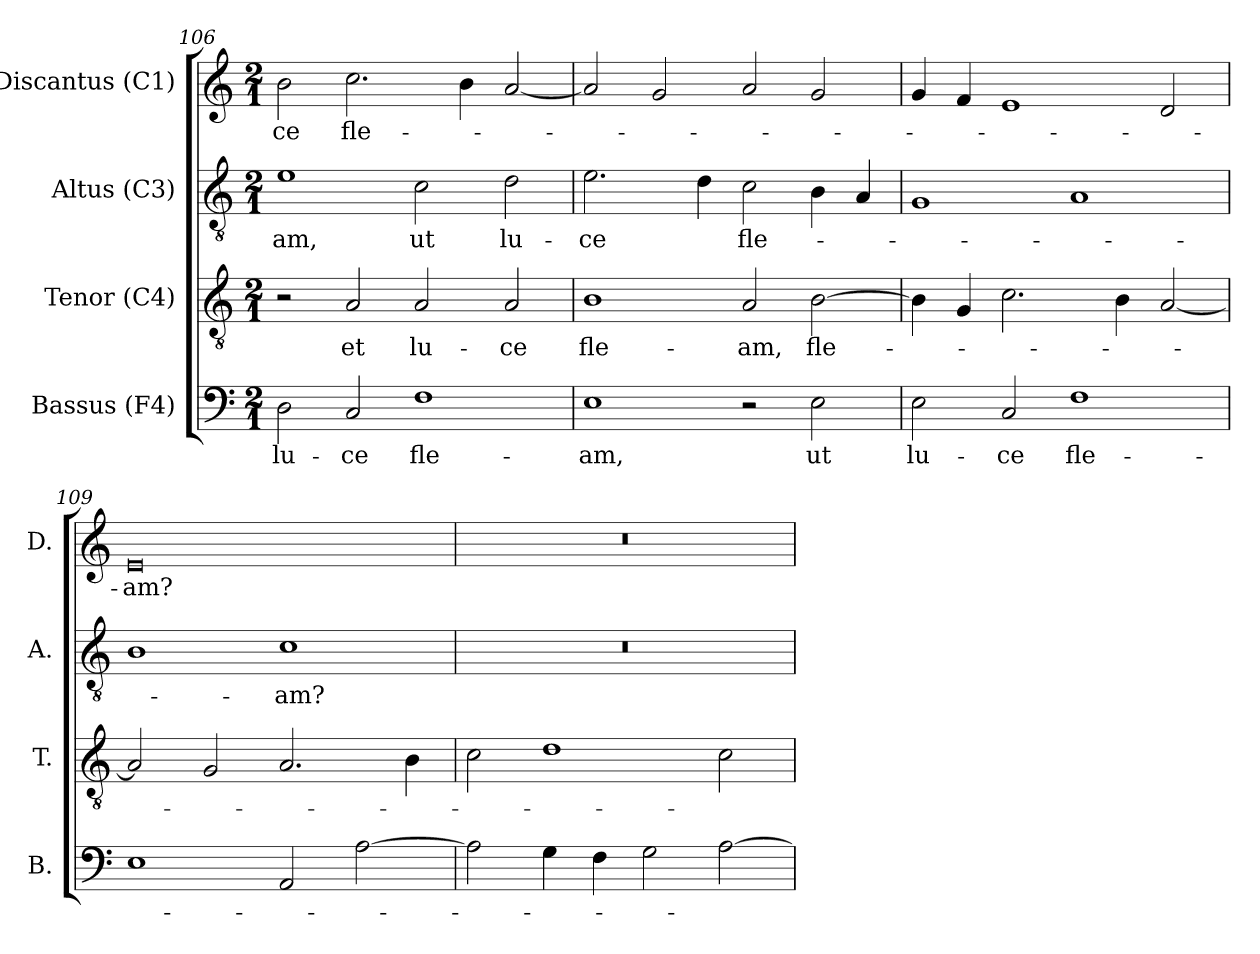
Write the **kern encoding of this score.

**kern	**text	**kern	**text	**kern	**text	**kern	**text
*part4	*part4	*part3	*part3	*part2	*part2	*part1	*part1
*staff4	*staff4	*staff3	*staff3	*staff2	*staff2	*staff1	*staff1
*I"Bassus (F4)	*	*I"Tenor (C4)	*	*I"Altus (C3)	*	*I"Discantus (C1)	*
*I'B.	*	*I'T.	*	*I'A.	*	*I'D.	*
*clefF4	*	*clefGv2	*	*clefGv2	*	*clefG2	*
*	*	*ITrd7c12	*	*ITrd7c12	*	*	*
*k[]	*	*k[]	*	*k[]	*	*k[]	*
*C:	*	*C:	*	*C:	*	*C:	*
*M2/1	*	*M2/1	*	*M2/1	*	*M2/1	*
=106	=106	=106	=106	=106	=106	=106	=106
!	!LO:LY:b:color=#000000	!	!	!	!	!	!
!	!	!	!	!	!LO:LY:b:color=#000000	!	!
!	!	!	!	!	!	!	!LO:LY:b:color=#000000
2Di\	lu-	2r	.	1Ei	-am,	2bi\	-ce
!	!LO:LY:b:color=#000000	!	!	!	!	!	!
!	!	!	!LO:LY:b:color=#000000	!	!	!	!
!	!	!	!	!	!	!	!LO:LY:b:color=#000000
2Ci/	-ce	2AAi/	et	.	.	2.cci\	fle-
!	!LO:LY:b:color=#000000	!	!	!	!	!	!
!	!	!	!LO:LY:b:color=#000000	!	!	!	!
!	!	!	!	!	!LO:LY:b:color=#000000	!	!
1Fi	fle-	2AAi/	lu-	2Ci\	ut	.	.
.	.	.	.	.	.	4bi\	.
!	!	!	!LO:LY:b:color=#000000	!	!	!	!
!	!	!	!	!	!LO:LY:b:color=#000000	!	!
.	.	2AAi/	-ce	2Di\	lu-	[2ai/	.
=107	=107	=107	=107	=107	=107	=107	=107
!	!LO:LY:b:color=#000000	!	!	!	!	!	!
!	!	!	!LO:LY:b:color=#000000	!	!	!	!
!	!	!	!	!	!LO:LY:b:color=#000000	!	!
1Ei	-am,	1BBi	fle-	2.Ei\	-ce	2ai/]	.
.	.	.	.	.	.	2gi/	.
.	.	.	.	4Di\	.	.	.
!	!	!	!LO:LY:b:color=#000000	!	!	!	!
!	!	!	!	!	!LO:LY:b:color=#000000	!	!
2r	.	2AAi/	-am,	2Ci\	fle-	2ai/	.
!	!LO:LY:b:color=#000000	!	!	!	!	!	!
!	!	!	!LO:LY:b:color=#000000	!	!	!	!
2Ei\	ut	[2BBi\	fle-	4BBi\	.	2gi/	.
.	.	.	.	4AAi/	.	.	.
!!LO:LB:g=z
=108	=108	=108	=108	=108	=108	=108	=108
!	!LO:LY:b:color=#000000	!	!	!	!	!	!
2Ei\	lu-	4BBi\]	.	1GGi	.	4gi/	.
.	.	4GGi/	.	.	.	4fi/	.
!	!LO:LY:b:color=#000000	!	!	!	!	!	!
2Ci/	-ce	2.Ci\	.	.	.	1ei	.
!	!LO:LY:b:color=#000000	!	!	!	!	!	!
1Fi	fle-	.	.	1AAi	.	.	.
.	.	4BBi\	.	.	.	.	.
.	.	[2AAi/	.	.	.	2di/	.
=109	=109	=109	=109	=109	=109	=109	=109
!	!	!	!	!	!	!	!LO:LY:b:color=#000000
1Ei	.	2AAi/]	.	1BBi	.	0ei	-am?
.	.	2GGi/	.	.	.	.	.
!	!	!	!	!	!LO:LY:b:color=#000000	!	!
2AAi/	.	2.AAi/	.	1Ci	-am?	.	.
[2Ai\	.	.	.	.	.	.	.
.	.	4BBi\	.	.	.	.	.
=110	=110	=110	=110	=110	=110	=110	=110
!	!	!	!	!LO:N:vis=1	!	!LO:N:vis=1	!
2Ai\]	.	2Ci\	.	0r	.	0r	.
4Gi\	.	1Di	.	.	.	.	.
4Fi\	.	.	.	.	.	.	.
2Gi\	.	.	.	.	.	.	.
[2Ai\	.	2Ci\	.	.	.	.	.
=	=	=	=	=	=	=	=
*-	*-	*-	*-	*-	*-	*-	*-
